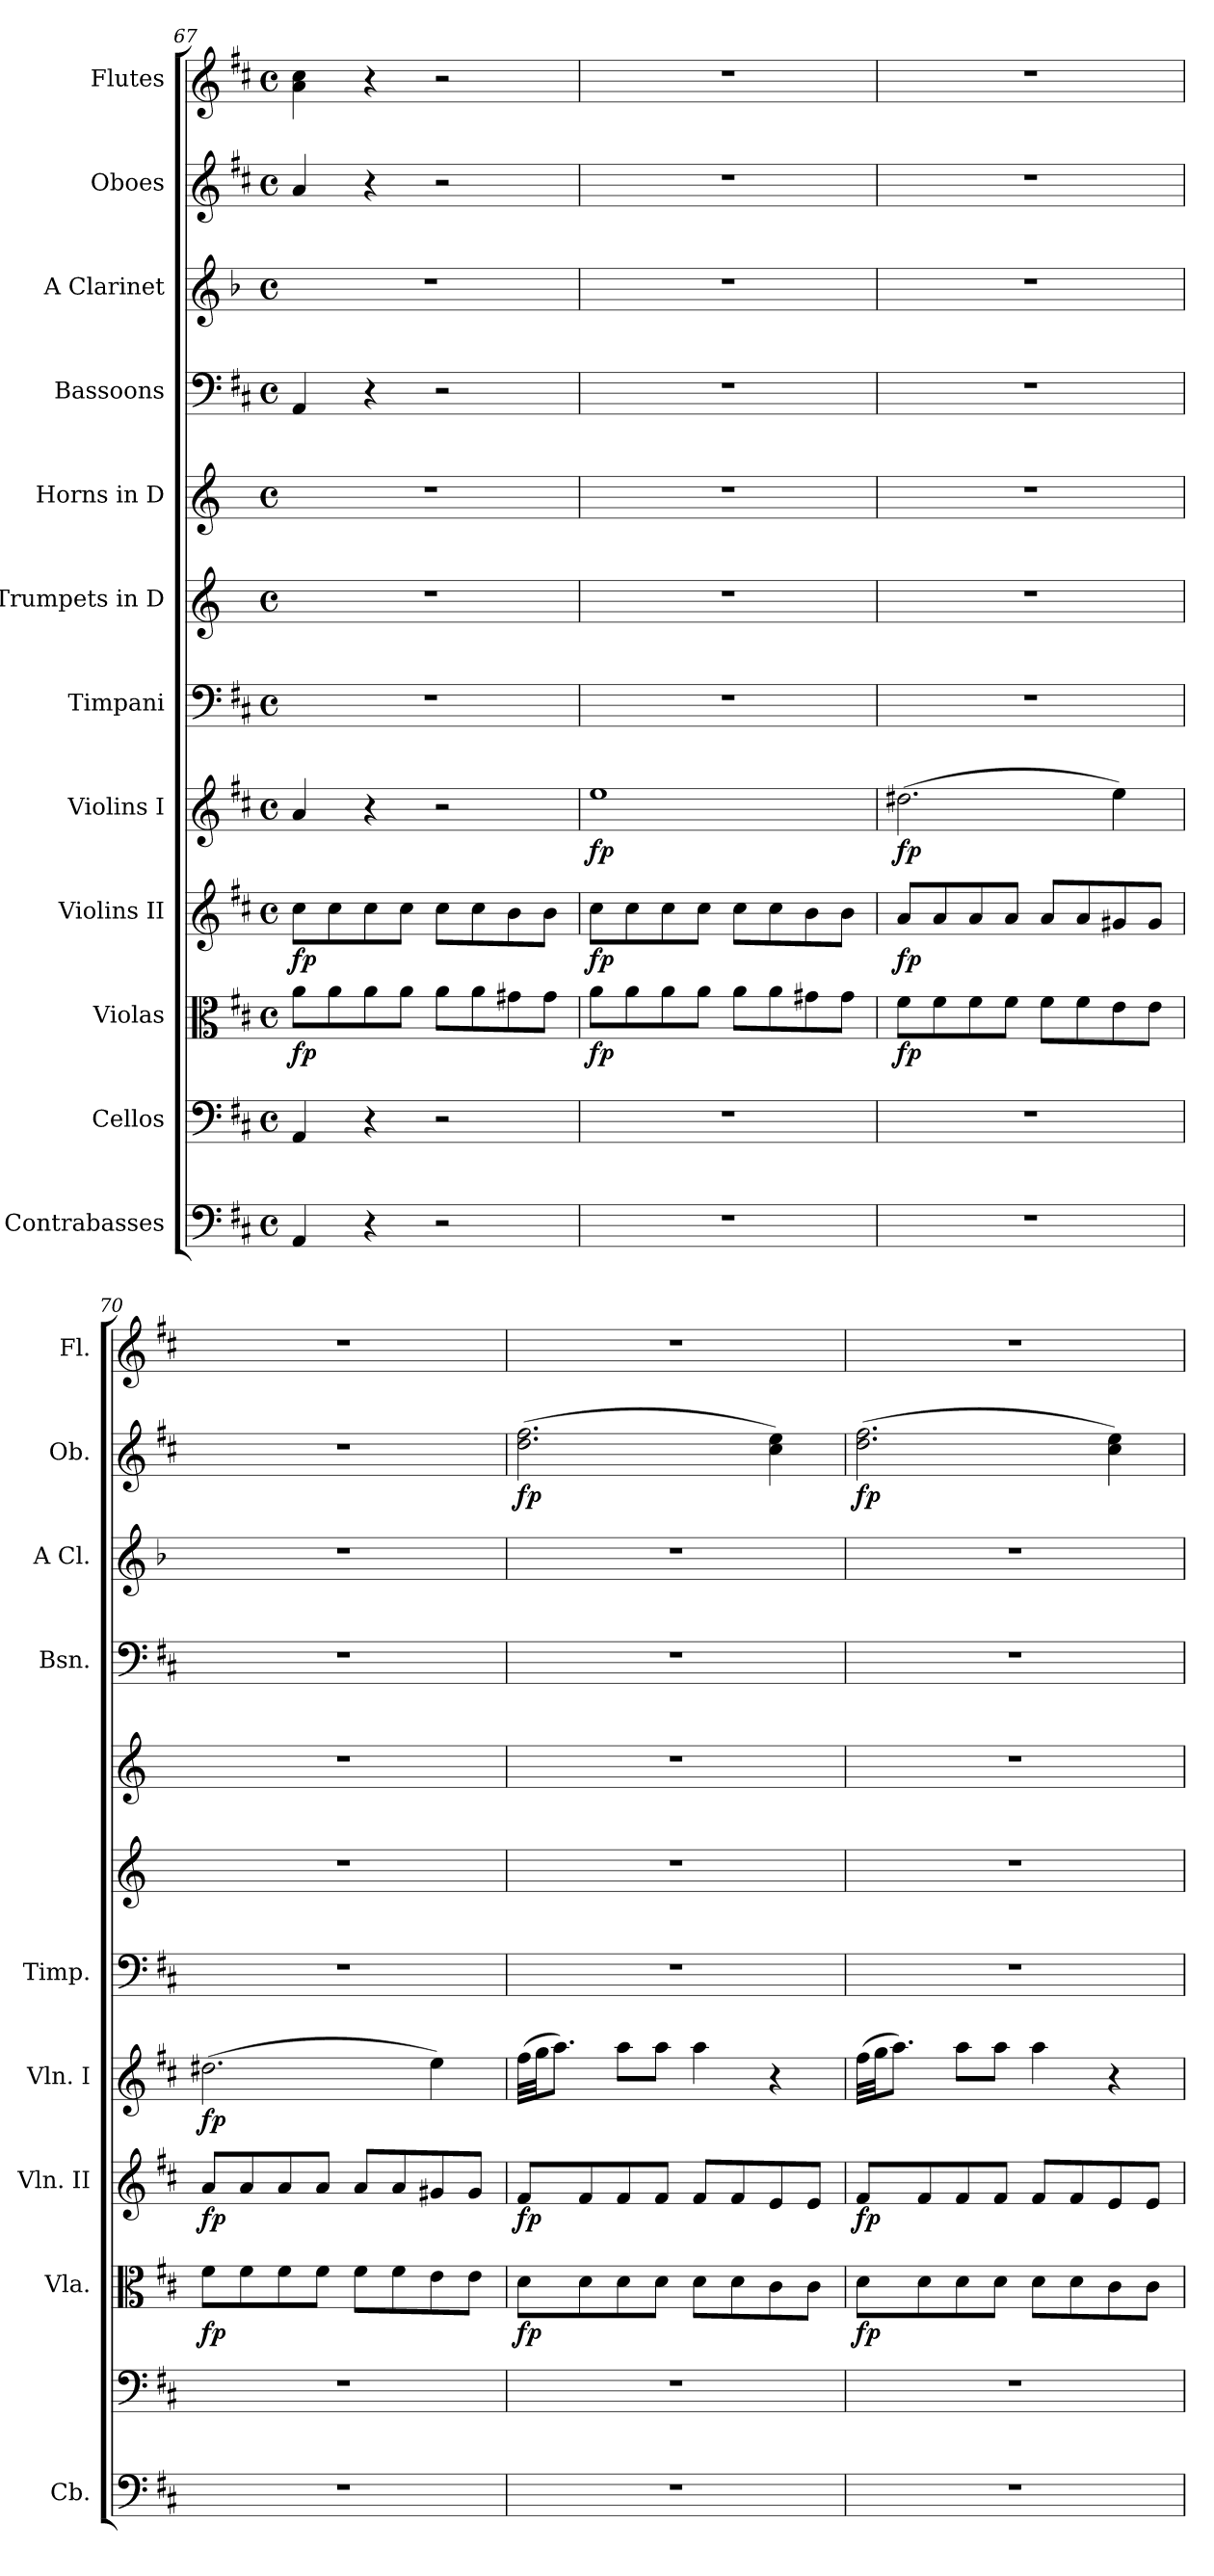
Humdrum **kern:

**kern	**kern	**kern	**dynam	**kern	**dynam	**kern	**dynam	**kern	**kern	**kern	**kern	**kern	**kern	**dynam	**kern
*part12	*part11	*part10	*part10	*part9	*part9	*part8	*part8	*part7	*part6	*part5	*part4	*part3	*part2	*part2	*part1
*staff12	*staff11	*staff10	*staff10	*staff9	*staff9	*staff8	*staff8	*staff7	*staff6	*staff5	*staff4	*staff3	*staff2	*staff2	*staff1
*I"Contrabasses	*I"Cellos	*I"Violas	*	*I"Violins II	*	*I"Violins I	*	*I"Timpani	*I"Trumpets in D	*I"Horns in D	*I"Bassoons	*I"A Clarinet	*I"Oboes	*	*I"Flutes
*I'Cb.	*	*I'Vla.	*	*I'Vln. II	*	*I'Vln. I	*	*I'Timp.	*	*	*I'Bsn.	*I'A Cl.	*I'Ob.	*	*I'Fl.
*clefF4	*clefF4	*clefC3	*	*clefG2	*	*clefG2	*	*clefF4	*clefG2	*clefG2	*clefF4	*clefG2	*clefG2	*	*clefG2
*ITrd7c12	*	*	*	*	*	*	*	*	*ITrd-1c-2	*ITrd6c10	*	*ITrd2c3	*	*	*
*k[f#c#]	*k[f#c#]	*k[f#c#]	*	*k[f#c#]	*	*k[f#c#]	*	*k[f#c#]	*k[f#c#]	*k[f#c#]	*k[f#c#]	*k[f#c#]	*k[f#c#]	*	*k[f#c#]
*M4/4	*M4/4	*M4/4	*	*M4/4	*	*M4/4	*	*M4/4	*M4/4	*M4/4	*M4/4	*M4/4	*M4/4	*	*M4/4
*met(c)	*met(c)	*met(c)	*	*met(c)	*	*met(c)	*	*met(c)	*met(c)	*met(c)	*met(c)	*met(c)	*met(c)	*	*met(c)
=67	=67	=67	=67	=67	=67	=67	=67	=67	=67	=67	=67	=67	=67	=67	=67
!	!	!	!LO:DY:b	!	!LO:DY:b	!	!	!	!	!	!	!	!	!	!
4AAA/	4AA/	8a\L	fp	8cc#\L	fp	4a/	.	1r	1r	1r	4AA/	1r	4a/	.	4a\ 4cc#\
.	.	8a\	.	8cc#\	.	.	.	.	.	.	.	.	.	.	.
4r	4r	8a\	.	8cc#\	.	4r	.	.	.	.	4r	.	4r	.	4r
.	.	8a\J	.	8cc#\J	.	.	.	.	.	.	.	.	.	.	.
2r	2r	8a\L	.	8cc#\L	.	2r	.	.	.	.	2r	.	2r	.	2r
.	.	8a\	.	8cc#\	.	.	.	.	.	.	.	.	.	.	.
.	.	8g#X\	.	8b\	.	.	.	.	.	.	.	.	.	.	.
.	.	8g#\J	.	8b\J	.	.	.	.	.	.	.	.	.	.	.
=68	=68	=68	=68	=68	=68	=68	=68	=68	=68	=68	=68	=68	=68	=68	=68
!	!	!	!LO:DY:b	!	!LO:DY:b	!	!LO:DY:b	!	!	!	!	!	!	!	!
1r	1r	8a\L	fp	8cc#\L	fp	1ee	fp	1r	1r	1r	1r	1r	1r	.	1r
.	.	8a\	.	8cc#\	.	.	.	.	.	.	.	.	.	.	.
.	.	8a\	.	8cc#\	.	.	.	.	.	.	.	.	.	.	.
.	.	8a\J	.	8cc#\J	.	.	.	.	.	.	.	.	.	.	.
.	.	8a\L	.	8cc#\L	.	.	.	.	.	.	.	.	.	.	.
.	.	8a\	.	8cc#\	.	.	.	.	.	.	.	.	.	.	.
.	.	8g#X\	.	8b\	.	.	.	.	.	.	.	.	.	.	.
.	.	8g#\J	.	8b\J	.	.	.	.	.	.	.	.	.	.	.
=69	=69	=69	=69	=69	=69	=69	=69	=69	=69	=69	=69	=69	=69	=69	=69
!	!	!	!LO:DY:b	!	!LO:DY:b	!	!LO:DY:b	!	!	!	!	!	!	!	!
1r	1r	8f#\L	fp	8a/L	fp	(>2.dd#X\	fp	1r	1r	1r	1r	1r	1r	.	1r
.	.	8f#\	.	8a/	.	.	.	.	.	.	.	.	.	.	.
.	.	8f#\	.	8a/	.	.	.	.	.	.	.	.	.	.	.
.	.	8f#\J	.	8a/J	.	.	.	.	.	.	.	.	.	.	.
.	.	8f#\L	.	8a/L	.	.	.	.	.	.	.	.	.	.	.
.	.	8f#\	.	8a/	.	.	.	.	.	.	.	.	.	.	.
.	.	8e\	.	8g#X/	.	4ee\)	.	.	.	.	.	.	.	.	.
.	.	8e\J	.	8g#/J	.	.	.	.	.	.	.	.	.	.	.
=70	=70	=70	=70	=70	=70	=70	=70	=70	=70	=70	=70	=70	=70	=70	=70
!	!	!	!LO:DY:b	!	!LO:DY:b	!	!LO:DY:b	!	!	!	!	!	!	!	!
1r	1r	8f#\L	fp	8a/L	fp	(>2.dd#X\	fp	1r	1r	1r	1r	1r	1r	.	1r
.	.	8f#\	.	8a/	.	.	.	.	.	.	.	.	.	.	.
.	.	8f#\	.	8a/	.	.	.	.	.	.	.	.	.	.	.
.	.	8f#\J	.	8a/J	.	.	.	.	.	.	.	.	.	.	.
.	.	8f#\L	.	8a/L	.	.	.	.	.	.	.	.	.	.	.
.	.	8f#\	.	8a/	.	.	.	.	.	.	.	.	.	.	.
.	.	8e\	.	8g#X/	.	4ee\)	.	.	.	.	.	.	.	.	.
.	.	8e\J	.	8g#/J	.	.	.	.	.	.	.	.	.	.	.
=71	=71	=71	=71	=71	=71	=71	=71	=71	=71	=71	=71	=71	=71	=71	=71
!	!	!	!LO:DY:b	!	!LO:DY:b	!	!	!	!	!	!	!	!	!LO:DY:b	!
1r	1r	8d\L	fp	8f#/L	fp	(>32ff#\LLL	.	1r	1r	1r	1r	1r	(>2.dd\ 2.ff#\	fp	1r
.	.	.	.	.	.	32gg\JJ	.	.	.	.	.	.	.	.	.
.	.	.	.	.	.	8.aa\J)	.	.	.	.	.	.	.	.	.
.	.	8d\	.	8f#/	.	.	.	.	.	.	.	.	.	.	.
.	.	8d\	.	8f#/	.	8aa\L	.	.	.	.	.	.	.	.	.
.	.	8d\J	.	8f#/J	.	8aa\J	.	.	.	.	.	.	.	.	.
.	.	8d\L	.	8f#/L	.	4aa\	.	.	.	.	.	.	.	.	.
.	.	8d\	.	8f#/	.	.	.	.	.	.	.	.	.	.	.
.	.	8c#\	.	8e/	.	4r	.	.	.	.	.	.	4cc#\ 4ee\)	.	.
.	.	8c#\J	.	8e/J	.	.	.	.	.	.	.	.	.	.	.
!!LO:LB:g=z
=72	=72	=72	=72	=72	=72	=72	=72	=72	=72	=72	=72	=72	=72	=72	=72
!	!	!	!LO:DY:b	!	!LO:DY:b	!	!	!	!	!	!	!	!	!LO:DY:b	!
1r	1r	8d\L	fp	8f#/L	fp	(>32ff#\LLL	.	1r	1r	1r	1r	1r	(>2.dd\ 2.ff#\	fp	1r
.	.	.	.	.	.	32gg\JJ	.	.	.	.	.	.	.	.	.
.	.	.	.	.	.	8.aa\J)	.	.	.	.	.	.	.	.	.
.	.	8d\	.	8f#/	.	.	.	.	.	.	.	.	.	.	.
.	.	8d\	.	8f#/	.	8aa\L	.	.	.	.	.	.	.	.	.
.	.	8d\J	.	8f#/J	.	8aa\J	.	.	.	.	.	.	.	.	.
.	.	8d\L	.	8f#/L	.	4aa\	.	.	.	.	.	.	.	.	.
.	.	8d\	.	8f#/	.	.	.	.	.	.	.	.	.	.	.
.	.	8c#\	.	8e/	.	4r	.	.	.	.	.	.	4cc#\ 4ee\)	.	.
.	.	8c#\J	.	8e/J	.	.	.	.	.	.	.	.	.	.	.
=	=	=	=	=	=	=	=	=	=	=	=	=	=	=	=
*-	*-	*-	*-	*-	*-	*-	*-	*-	*-	*-	*-	*-	*-	*-	*-
